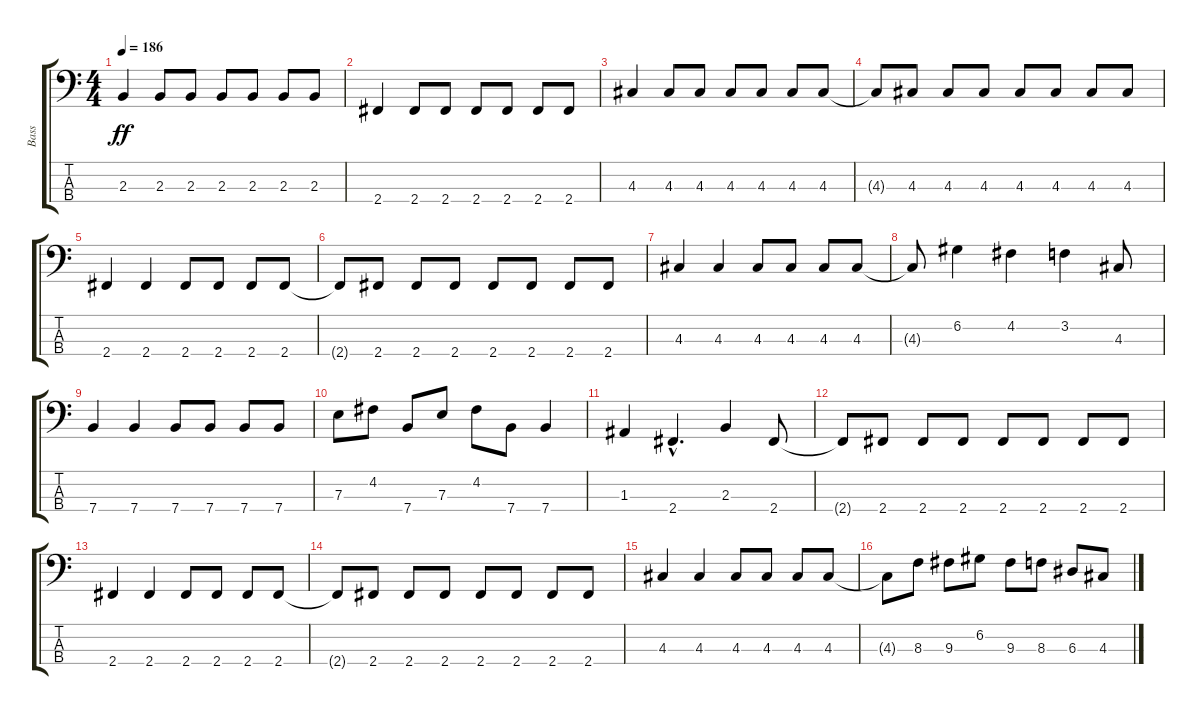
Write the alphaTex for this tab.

\track ("Bass" "Bass") {instrument electricbasspick}
\staff {score tabs}
\tuning (G2 D2 A1 E1) {hide}
\ts (4 4)
\tempo 186
\clef f4
\ks c
2.3.4{dy ff} 2.3.8 2.3.8 2.3.8 2.3.8 2.3.8 2.3.8 |
2.4.4 2.4.8 2.4.8 2.4.8 2.4.8 2.4.8 2.4.8 |
4.3.4 4.3.8 4.3.8 4.3.8 4.3.8 4.3.8 4.3.8 |
4.3{t}.8 4.3.8 4.3.8 4.3.8 4.3.8 4.3.8 4.3.8 4.3.8 |
2.4.4 2.4.4 2.4.8 2.4.8 2.4.8 2.4.8 |
2.4{t}.8 2.4.8 2.4.8 2.4.8 2.4.8 2.4.8 2.4.8 2.4.8 |
4.3.4 4.3.4 4.3.8 4.3.8 4.3.8 4.3.8 |
4.3{t}.8 6.2.4 4.2.4 3.2.4 4.3.8 |
7.4.4 7.4.4 7.4.8 7.4.8 7.4.8 7.4.8 |
7.3.8 4.2.8 7.4.8 7.3.8 4.2.8 7.4.8 7.4.4 |
1.3.4 2.4{hac}.4{d} 2.3.4 2.4.8 |
2.4{t}.8 2.4.8 2.4.8 2.4.8 2.4.8 2.4.8 2.4.8 2.4.8 |
2.4.4 2.4.4 2.4.8 2.4.8 2.4.8 2.4.8 |
2.4{t}.8 2.4.8 2.4.8 2.4.8 2.4.8 2.4.8 2.4.8 2.4.8 |
4.3.4 4.3.4 4.3.8 4.3.8 4.3.8 4.3.8 |
4.3{t}.8 8.3.8 9.3.8 6.2.8 9.3.8 8.3.8 6.3.8 4.3.8
